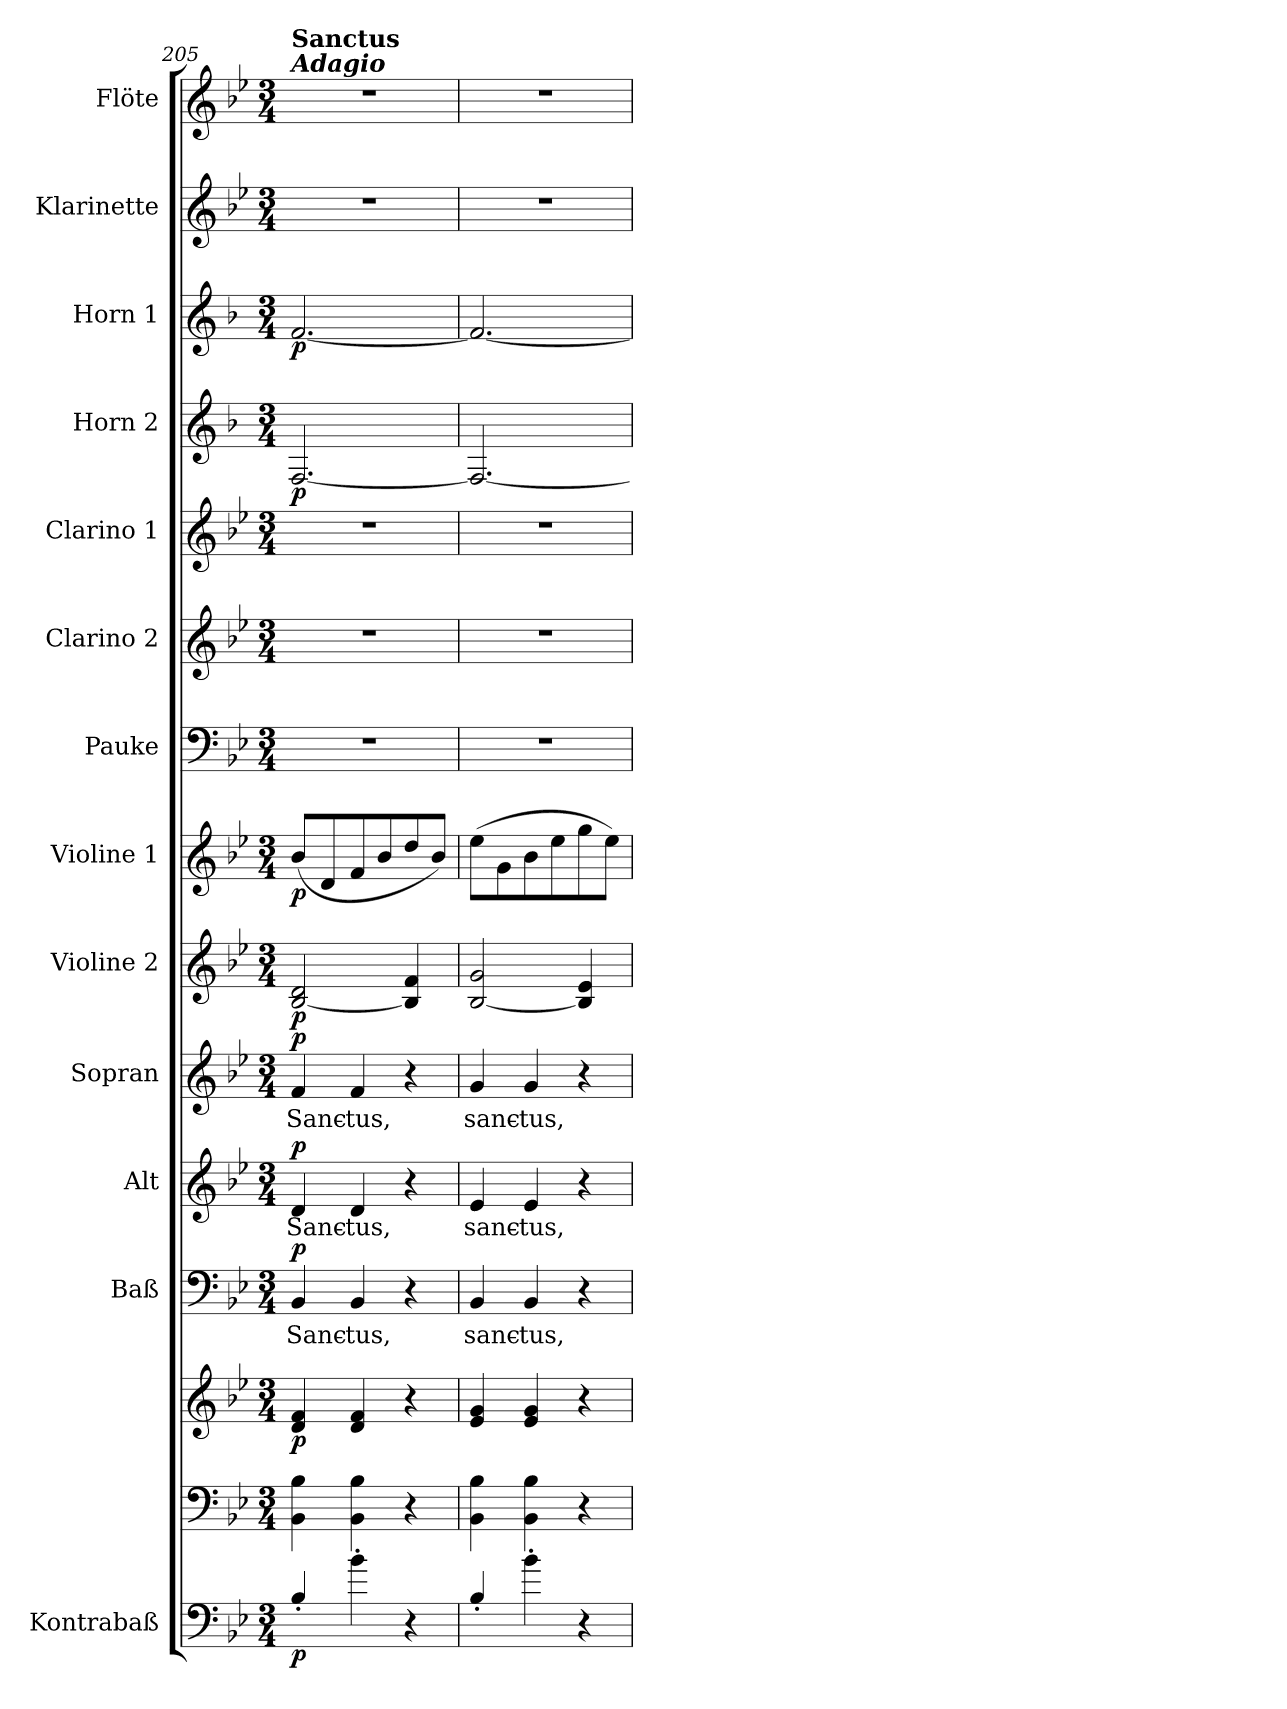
**kern	**dynam	**kern	**kern	**dynam	**kern	**text	**dynam	**kern	**text	**dynam	**kern	**text	**dynam	**kern	**dynam	**kern	**dynam	**kern	**kern	**kern	**kern	**dynam	**kern	**dynam	**kern	**kern
*part14	*part14	*part13	*part13	*part13	*part12	*part12	*part12	*part11	*part11	*part11	*part10	*part10	*part10	*part9	*part9	*part8	*part8	*part7	*part6	*part5	*part4	*part4	*part3	*part3	*part2	*part1
*staff15	*staff15	*staff14	*staff13	*staff13/14	*staff12	*staff12	*staff12	*staff11	*staff11	*staff11	*staff10	*staff10	*staff10	*staff9	*staff9	*staff8	*staff8	*staff7	*staff6	*staff5	*staff4	*staff4	*staff3	*staff3	*staff2	*staff1
*I"Kontrabaß	*	*	*	*	*I"Baß	*	*	*I"Alt	*	*	*I"Sopran	*	*	*I"Violine 2	*	*I"Violine 1	*	*I"Pauke	*I"Clarino 2	*I"Clarino 1	*I"Horn 2	*	*I"Horn 1	*	*I"Klarinette	*I"Flöte
*I'Kb	*	*	*	*	*I'Baß	*	*	*I'Alt	*	*	*I'Sop	*	*	*I'Vln. 2	*	*I'Vln. 1	*	*I'Pk.	*	*	*I'Hrn. 2	*	*I'Hrn. 1	*	*	*I'Fl.
!!LO:PB:g=z
*clefF4	*	*clefF4	*clefG2	*	*clefF4	*	*	*clefG2	*	*	*clefG2	*	*	*clefG2	*	*clefG2	*	*clefF4	*clefG2	*clefG2	*clefG2	*	*clefG2	*	*clefG2	*clefG2
*ITrd7c12	*	*	*	*	*	*	*	*	*	*	*	*	*	*	*	*	*	*	*ITrd1c2	*ITrd1c2	*ITrd4c7	*	*ITrd4c7	*	*	*
*k[b-e-]	*	*k[b-e-]	*k[b-e-]	*	*k[b-e-]	*	*	*k[b-e-]	*	*	*k[b-e-]	*	*	*k[b-e-]	*	*k[b-e-]	*	*k[b-e-]	*k[b-e-a-d-]	*k[b-e-a-d-]	*k[b-e-]	*	*k[b-e-]	*	*k[b-e-]	*k[b-e-]
*B-:	*	*B-:	*B-:	*	*B-:	*	*	*B-:	*	*	*B-:	*	*	*B-:	*	*B-:	*	*B-:	*A-:	*A-:	*B-:	*	*B-:	*	*B-:	*B-:
*M3/4	*	*M3/4	*M3/4	*	*M3/4	*	*	*M3/4	*	*	*M3/4	*	*	*M3/4	*	*M3/4	*	*M3/4	*M3/4	*M3/4	*M3/4	*	*M3/4	*	*M3/4	*M3/4
=205	=205	=205	=205	=205	=205	=205	=205	=205	=205	=205	=205	=205	=205	=205	=205	=205	=205	=205	=205	=205	=205	=205	=205	=205	=205	=205
!	!	!	!	!	!	!	!	!	!	!	!	!	!	!	!	!	!	!	!	!	!	!	!	!	!	!LO:TX:a:Bi:t=Adagio
!	!	!	!	!	!	!	!	!	!	!	!	!	!	!	!	!	!	!	!	!	!	!	!	!	!	!LO:TX:a:B:t=Sanctus
!	!LO:DY:b	!	!	!LO:DY:b	!	!LO:LY:b	!LO:DY:a	!	!LO:LY:b	!LO:DY:a	!	!LO:LY:b	!LO:DY:a	!	!LO:DY:b	!	!LO:DY:b	!	!	!	!	!LO:DY:b	!	!LO:DY:b	!	!
4BB-'</	p	4BB-\ 4B-\	4d/ 4f/	p	4BB-/	Sanc-	p	4d/	Sanc-	p	4f/	Sanc-	p	[2B-/ 2d/	p	(<8b-/L	p	2.r	2.r	2.r	[2.BB-/	p	[2.B-/	p	2.r	2.r
.	.	.	.	.	.	.	.	.	.	.	.	.	.	.	.	8d/	.	.	.	.	.	.	.	.	.	.
!	!	!	!	!	!	!LO:LY:b	!	!	!LO:LY:b	!	!	!LO:LY:b	!	!	!	!	!	!	!	!	!	!	!	!	!	!
4B-'>\	.	4BB-\ 4B-\	4d/ 4f/	.	4BB-/	-tus,	.	4d/	-tus,	.	4f/	-tus,	.	.	.	8f/	.	.	.	.	.	.	.	.	.	.
.	.	.	.	.	.	.	.	.	.	.	.	.	.	.	.	8b-/	.	.	.	.	.	.	.	.	.	.
4r	.	4r	4r	.	4r	.	.	4r	.	.	4r	.	.	4B-/] 4f/	.	8dd/	.	.	.	.	.	.	.	.	.	.
.	.	.	.	.	.	.	.	.	.	.	.	.	.	.	.	8b-/J)	.	.	.	.	.	.	.	.	.	.
=206	=206	=206	=206	=206	=206	=206	=206	=206	=206	=206	=206	=206	=206	=206	=206	=206	=206	=206	=206	=206	=206	=206	=206	=206	=206	=206
!	!	!	!	!	!	!LO:LY:b	!	!	!LO:LY:b	!	!	!LO:LY:b	!	!	!	!	!	!	!	!	!	!	!	!	!	!
4BB-'</	.	4BB-\ 4B-\	4e-/ 4g/	.	4BB-/	sanc-	.	4e-/	sanc-	.	4g/	sanc-	.	[2B-/ 2g/	.	(>8ee-\L	.	2.r	2.r	2.r	2.BB-/_	.	2.B-/_	.	2.r	2.r
.	.	.	.	.	.	.	.	.	.	.	.	.	.	.	.	8g\	.	.	.	.	.	.	.	.	.	.
!	!	!	!	!	!	!LO:LY:b	!	!	!LO:LY:b	!	!	!LO:LY:b	!	!	!	!	!	!	!	!	!	!	!	!	!	!
4B-'>\	.	4BB-\ 4B-\	4e-/ 4g/	.	4BB-/	-tus,	.	4e-/	-tus,	.	4g/	-tus,	.	.	.	8b-\	.	.	.	.	.	.	.	.	.	.
.	.	.	.	.	.	.	.	.	.	.	.	.	.	.	.	8ee-\	.	.	.	.	.	.	.	.	.	.
4r	.	4r	4r	.	4r	.	.	4r	.	.	4r	.	.	4B-/] 4e-/	.	8gg\	.	.	.	.	.	.	.	.	.	.
.	.	.	.	.	.	.	.	.	.	.	.	.	.	.	.	8ee-\J)	.	.	.	.	.	.	.	.	.	.
=	=	=	=	=	=	=	=	=	=	=	=	=	=	=	=	=	=	=	=	=	=	=	=	=	=	=
*-	*-	*-	*-	*-	*-	*-	*-	*-	*-	*-	*-	*-	*-	*-	*-	*-	*-	*-	*-	*-	*-	*-	*-	*-	*-	*-
